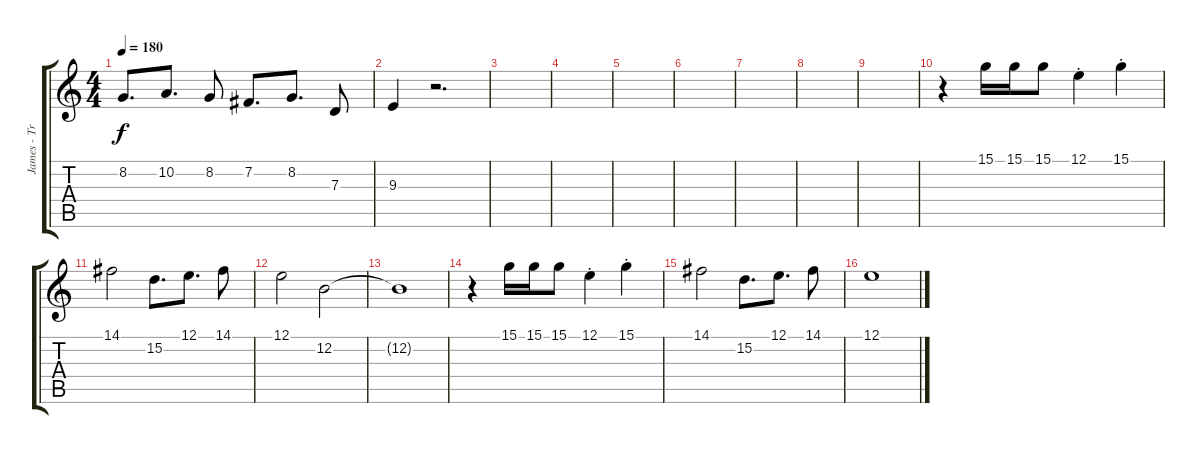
\track ("James - Trumpet" "James - Tr") {instrument trumpet}
\staff {score tabs}
\tuning (E4 B3 G3 D3 A2 E2) {hide}
\ts (4 4)
\tempo 180
\clef g2
\ks c
8.2.8{d dy f} 10.2.8{d} 8.2.8 7.2.8{d} 8.2.8{d} 7.3.8 |
9.3.4 r.2{d} |
|
|
|
|
|
|
|
r.4 15.1.16 15.1.16 15.1.8 12.1{st}.4 15.1{st}.4 |
14.1.2 15.2.8{d} 12.1.8{d} 14.1.8 |
12.1.2 12.2.2 |
12.2{t}.1 |
r.4 15.1.16 15.1.16 15.1.8 12.1{st}.4 15.1{st}.4 |
14.1.2 15.2.8{d} 12.1.8{d} 14.1.8 |
12.1.1
